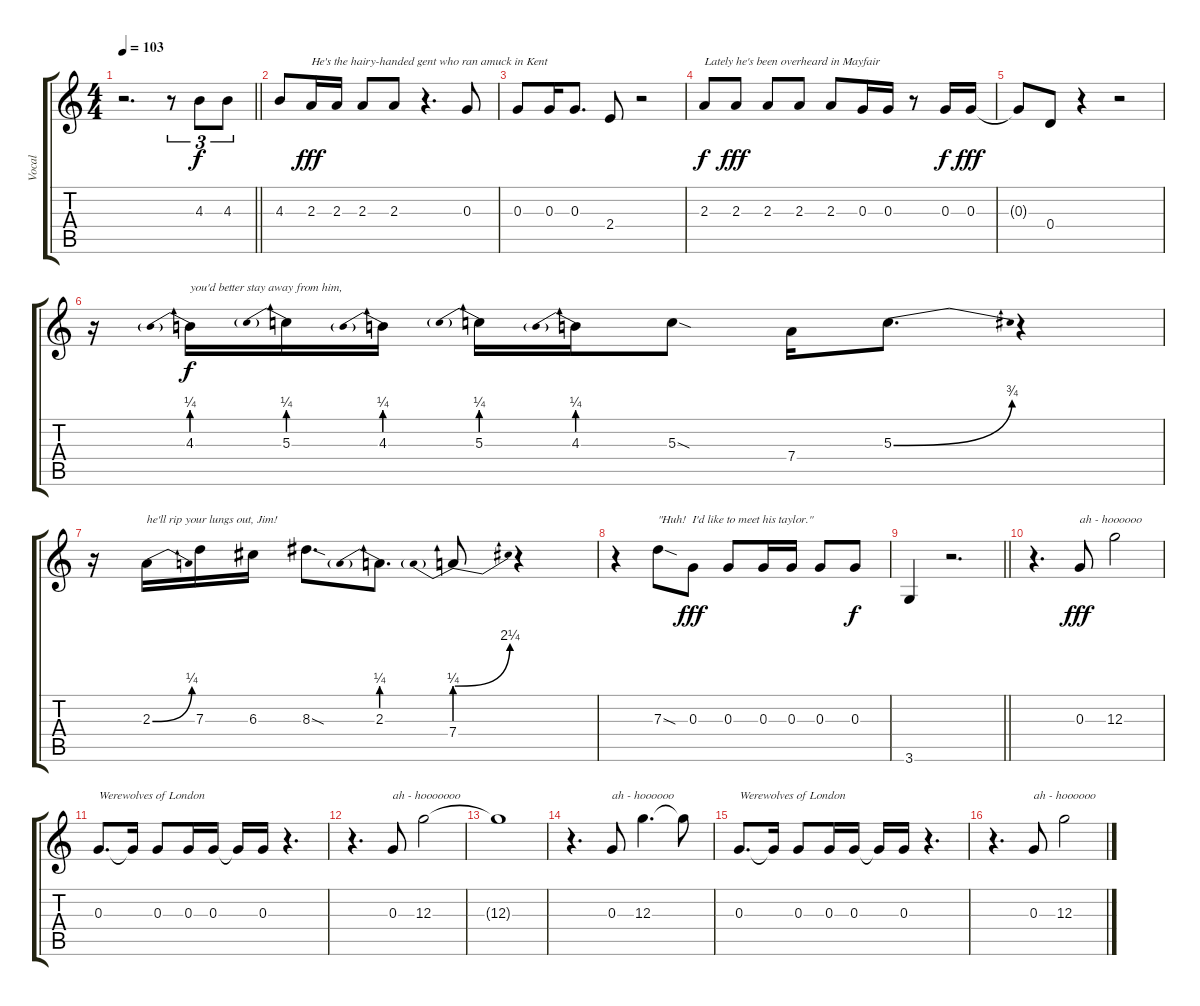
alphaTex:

\track ("Vocal" "Vocal") {instrument acousticguitarsteel}
\staff {score tabs}
\tuning (E4 B3 G3 D3 A2 E2) {hide}
\ts (4 4)
\tempo 103
\clef g2
\barLineRight lightlight
\ks c
r.2{d dy fff} r.8{tu (3 2)} 4.3.8{tu (3 2) dy f} 4.3.8{tu (3 2)} |
4.3.8 2.3.16{txt "He's the hairy-handed gent who ran amuck in Kent" dy fff} 2.3.16 2.3.8 2.3.8 r.4{d} 0.3.8 |
0.3.8 0.3.16 0.3.8{d} 2.4.8 r.2 |
2.3.8{txt "Lately he's been overheard in Mayfair" dy f} 2.3.8{dy fff} 2.3.8 2.3.8 2.3.8 0.3.16 0.3.16 r.8 0.3.16{dy f} 0.3.16{dy fff} |
0.3{t}.8 0.4.8 r.4 r.2 |
r.16 4.3{be (prebend 0 1 60 1)}.16{txt "you'd better stay away from him," dy f} 5.3{be (prebend 0 1 60 1)}.16 4.3{be (prebend 0 1 60 1)}.16 5.3{be (prebend 0 1 60 1)}.16 4.3{be (prebend 0 1 60 1)}.16 5.3{sod}.8 7.4.16 5.3{be (bend 0 0 60 3)}.8{d} r.4 |
r.16 2.3{be (bend 0 0 60 1)}.16{txt "he'll rip your lungs out, Jim!"} 7.3.16 6.3.16 8.3{sod}.8{d} 2.3{be (prebend 0 1 60 1)}.8{d} 7.4{be (prebendbend 0 1 60 9)}.8 r.4 |
r.4 7.3{sod}.8{txt "\"Huh!  I'd like to meet his taylor.\""} 0.3.8{dy fff} 0.3.8 0.3.16 0.3.16 0.3.8 0.3.8{dy f} |
\barLineRight lightlight
3.6.4 r.2{d} |
r.4{d} 0.3.8{txt "ah - hoooooo" dy fff} 12.3.2 |
0.3.8{d txt "Werewolves of London"} 0.3{t}.16 0.3.8 0.3.16 0.3.16 0.3{t}.16 0.3.16 r.4{d} |
r.4{d} 0.3.8{txt "ah - hooooooo"} 12.3.2 |
12.3{t}.1 |
r.4{d} 0.3.8{txt "ah - hoooooo"} 12.3.4{d} 12.3{t}.8 |
0.3.8{d txt "Werewolves of London"} 0.3{t}.16 0.3.8 0.3.16 0.3.16 0.3{t}.16 0.3.16 r.4{d} |
r.4{d} 0.3.8{txt "ah - hoooooo"} 12.3.2
